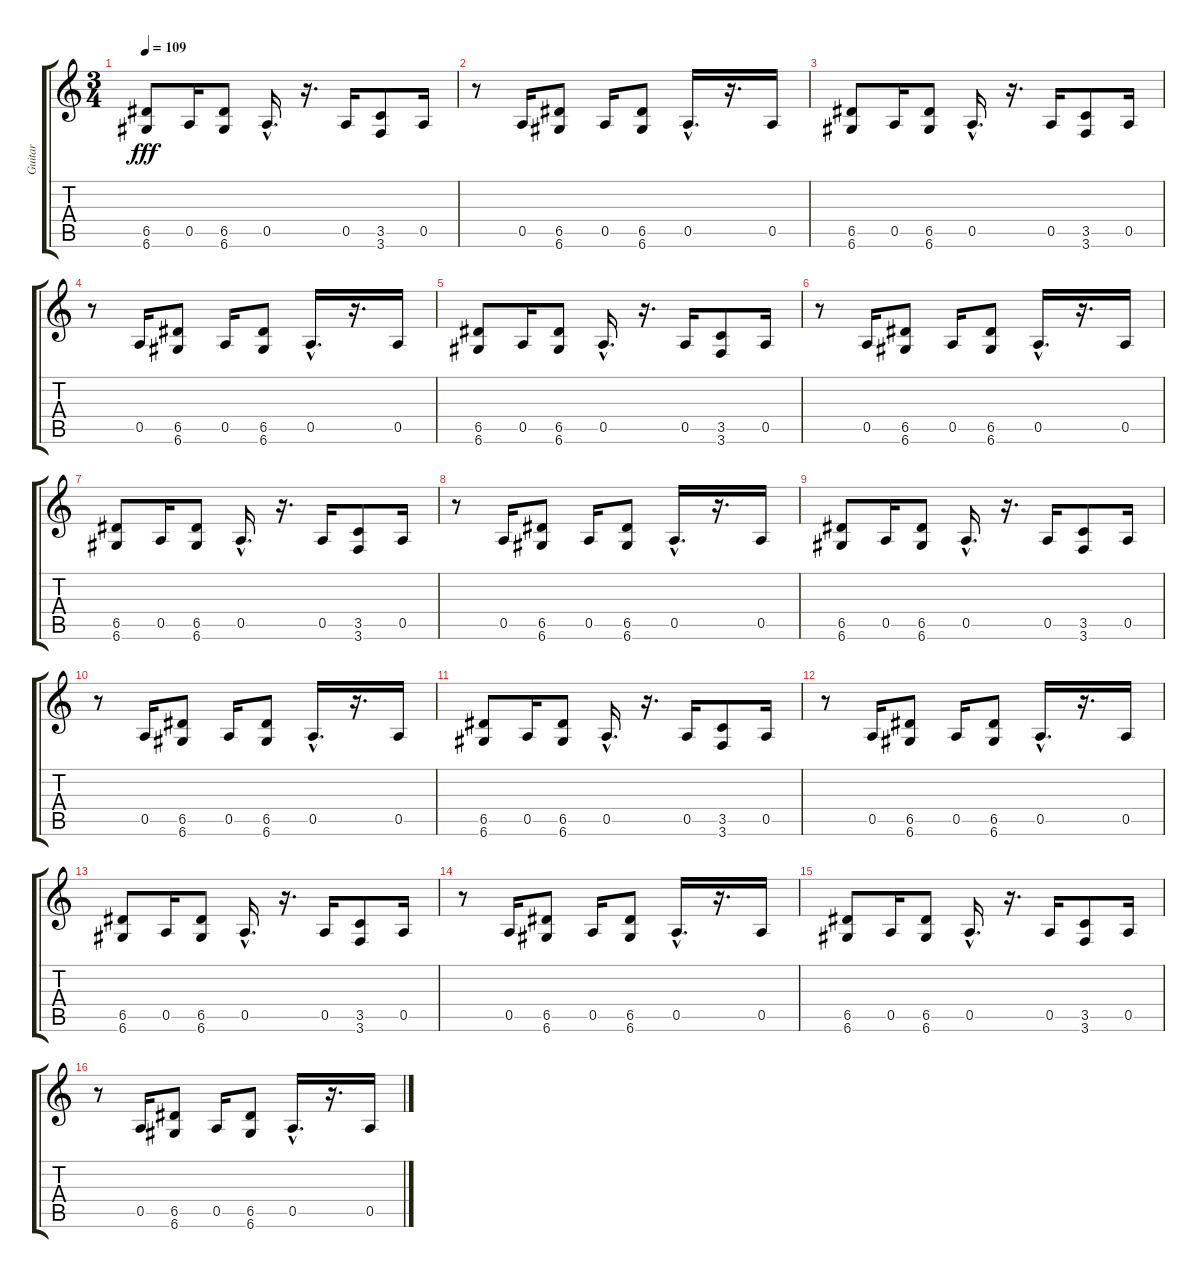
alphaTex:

\track ("Guitar" "Guitar") {instrument distortionguitar}
\staff {score tabs}
\tuning (E4 B3 G3 D3 A2 D2) {hide}
\ts (3 4)
\tempo 109
\clef g2
\ks c
(6.5 6.6).8{dy fff} 0.5.16 (6.5 6.6).8 0.5{hac}.16{d} r.16{d} 0.5.16 (3.5 3.6).8 0.5.16 |
r.8 0.5.16 (6.5 6.6).8 0.5.16 (6.5 6.6).8 0.5{hac}.16{d} r.16{d} 0.5.16 |
(6.5 6.6).8 0.5.16 (6.5 6.6).8 0.5{hac}.16{d} r.16{d} 0.5.16 (3.5 3.6).8 0.5.16 |
r.8 0.5.16 (6.5 6.6).8 0.5.16 (6.5 6.6).8 0.5{hac}.16{d} r.16{d} 0.5.16 |
(6.5 6.6).8 0.5.16 (6.5 6.6).8 0.5{hac}.16{d} r.16{d} 0.5.16 (3.5 3.6).8 0.5.16 |
r.8 0.5.16 (6.5 6.6).8 0.5.16 (6.5 6.6).8 0.5{hac}.16{d} r.16{d} 0.5.16 |
(6.5 6.6).8 0.5.16 (6.5 6.6).8 0.5{hac}.16{d} r.16{d} 0.5.16 (3.5 3.6).8 0.5.16 |
r.8 0.5.16 (6.5 6.6).8 0.5.16 (6.5 6.6).8 0.5{hac}.16{d} r.16{d} 0.5.16 |
(6.5 6.6).8 0.5.16 (6.5 6.6).8 0.5{hac}.16{d} r.16{d} 0.5.16 (3.5 3.6).8 0.5.16 |
r.8 0.5.16 (6.5 6.6).8 0.5.16 (6.5 6.6).8 0.5{hac}.16{d} r.16{d} 0.5.16 |
(6.5 6.6).8 0.5.16 (6.5 6.6).8 0.5{hac}.16{d} r.16{d} 0.5.16 (3.5 3.6).8 0.5.16 |
r.8 0.5.16 (6.5 6.6).8 0.5.16 (6.5 6.6).8 0.5{hac}.16{d} r.16{d} 0.5.16 |
(6.5 6.6).8 0.5.16 (6.5 6.6).8 0.5{hac}.16{d} r.16{d} 0.5.16 (3.5 3.6).8 0.5.16 |
r.8 0.5.16 (6.5 6.6).8 0.5.16 (6.5 6.6).8 0.5{hac}.16{d} r.16{d} 0.5.16 |
(6.5 6.6).8 0.5.16 (6.5 6.6).8 0.5{hac}.16{d} r.16{d} 0.5.16 (3.5 3.6).8 0.5.16 |
r.8 0.5.16 (6.5 6.6).8 0.5.16 (6.5 6.6).8 0.5{hac}.16{d} r.16{d} 0.5.16
